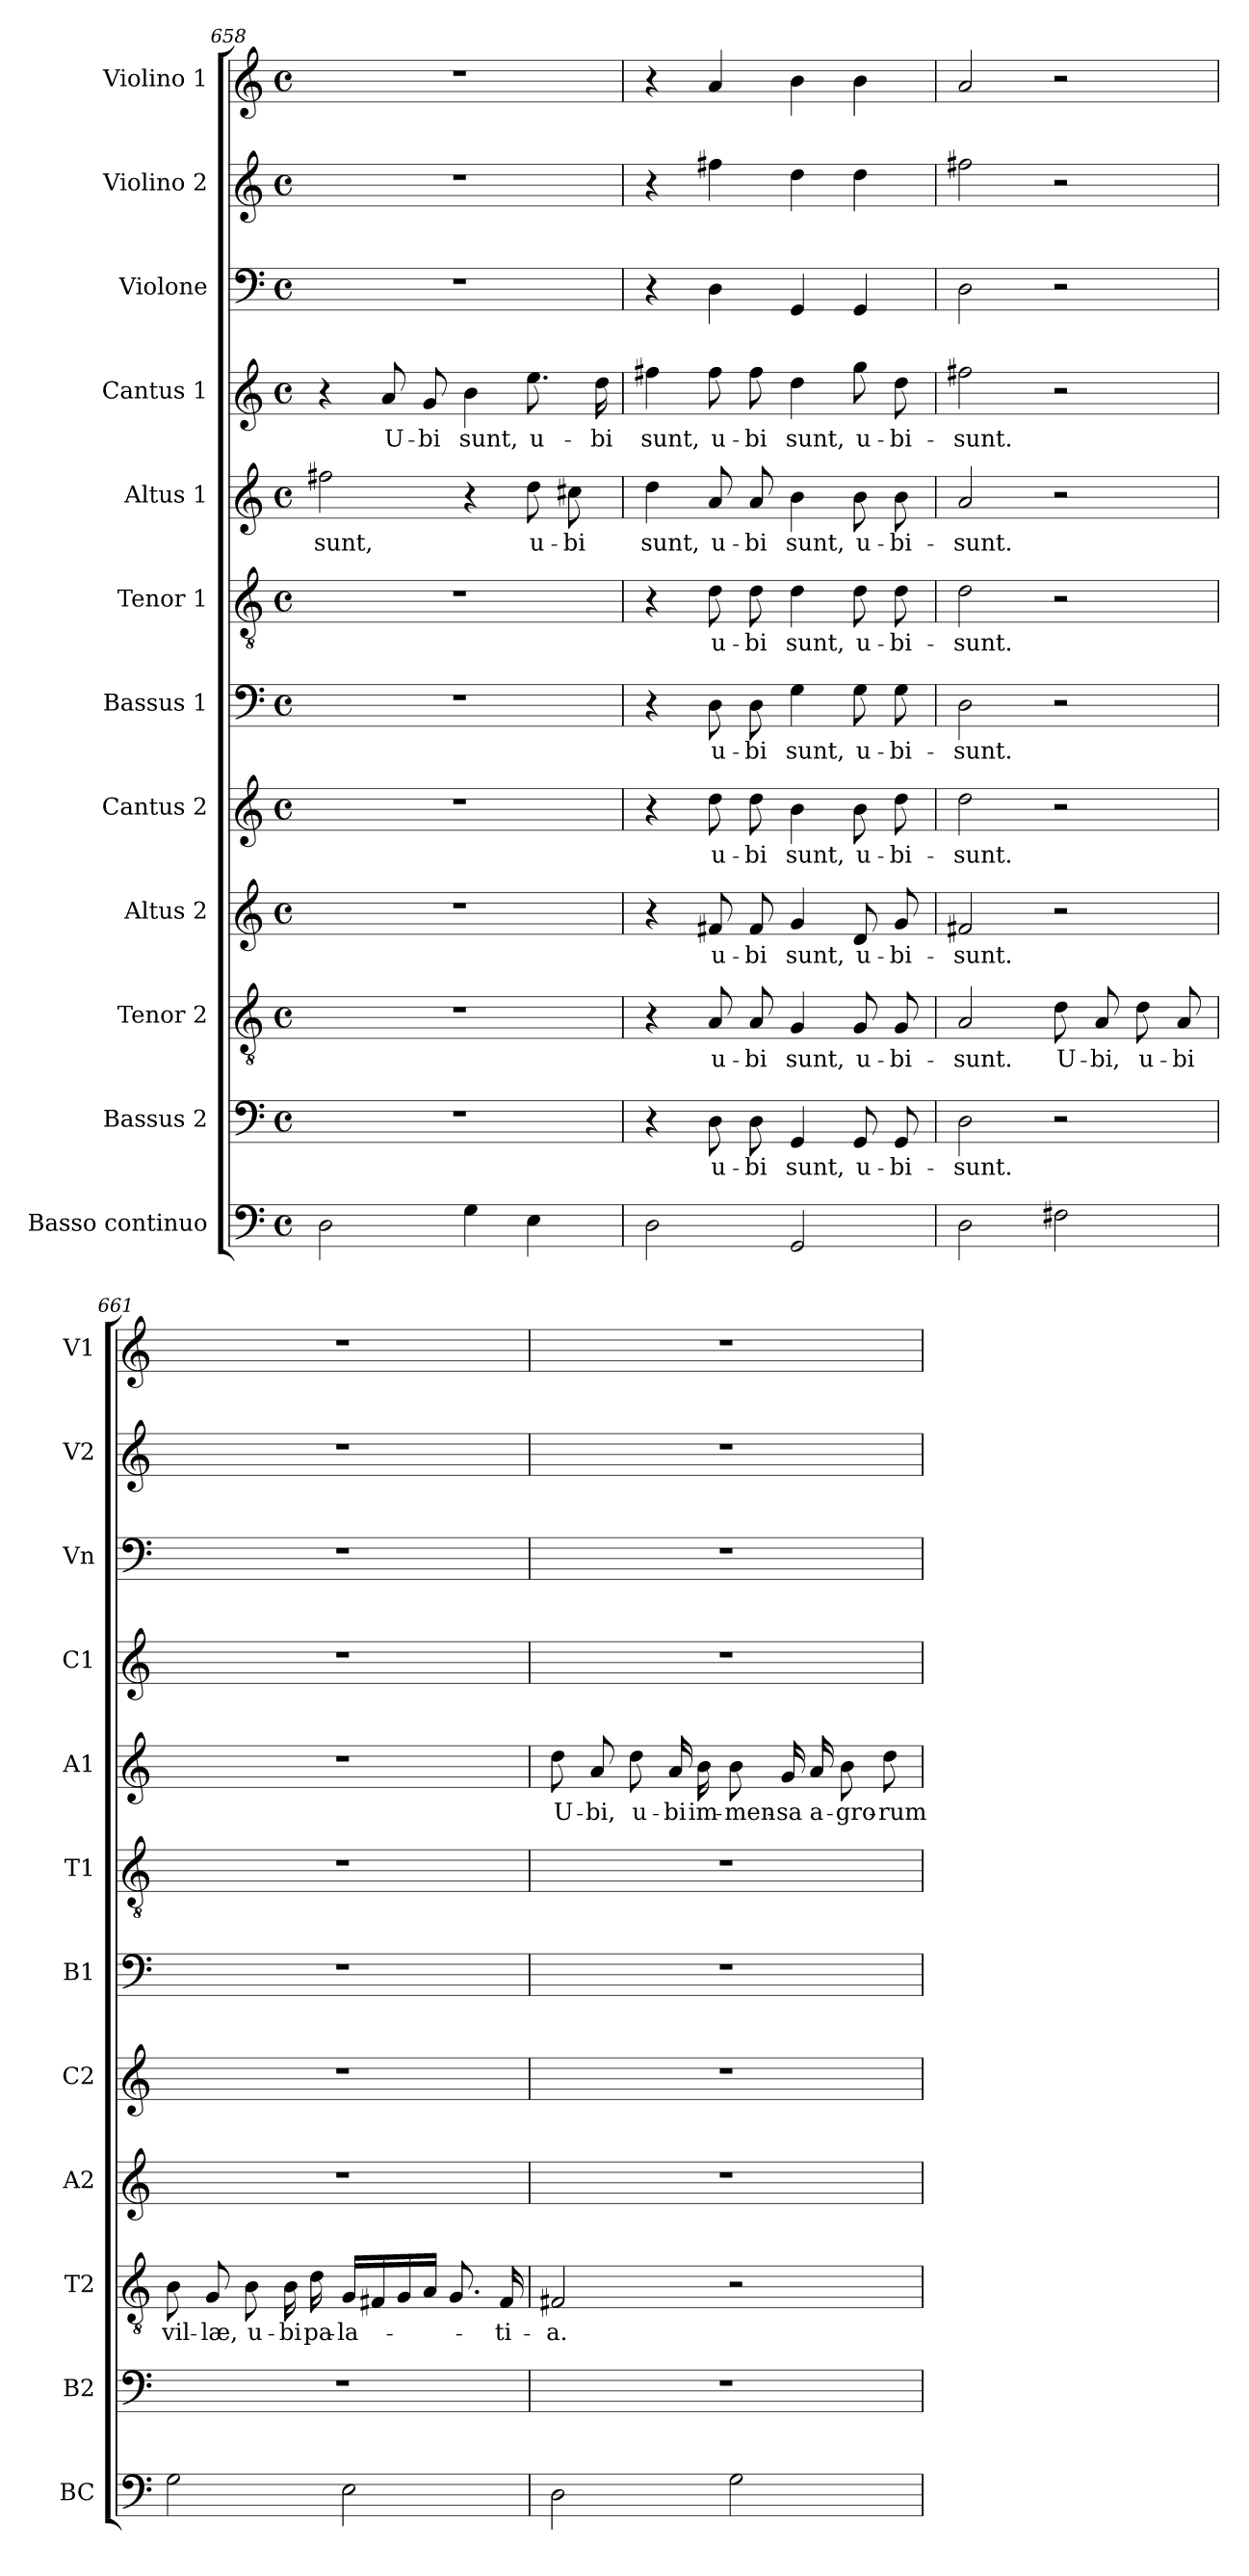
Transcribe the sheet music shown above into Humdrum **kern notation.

**kern	**kern	**text	**kern	**text	**kern	**text	**kern	**text	**kern	**text	**kern	**text	**kern	**text	**kern	**text	**kern	**kern	**kern
*part12	*part11	*part11	*part10	*part10	*part9	*part9	*part8	*part8	*part7	*part7	*part6	*part6	*part5	*part5	*part4	*part4	*part3	*part2	*part1
*staff12	*staff11	*staff11	*staff10	*staff10	*staff9	*staff9	*staff8	*staff8	*staff7	*staff7	*staff6	*staff6	*staff5	*staff5	*staff4	*staff4	*staff3	*staff2	*staff1
*I"Basso continuo	*I"Bassus 2	*	*I"Tenor 2	*	*I"Altus 2	*	*I"Cantus 2	*	*I"Bassus 1	*	*I"Tenor 1	*	*I"Altus 1	*	*I"Cantus 1	*	*I"Violone	*I"Violino 2	*I"Violino 1
*I'BC	*I'B2	*	*I'T2	*	*I'A2	*	*I'C2	*	*I'B1	*	*I'T1	*	*I'A1	*	*I'C1	*	*I'Vn	*I'V2	*I'V1
*clefF4	*clefF4	*	*clefGv2	*	*clefG2	*	*clefG2	*	*clefF4	*	*clefGv2	*	*clefG2	*	*clefG2	*	*clefF4	*clefG2	*clefG2
*ITrd7c12	*	*	*	*	*	*	*	*	*	*	*	*	*	*	*	*	*ITrd7c12	*	*
*k[]	*k[]	*	*k[]	*	*k[]	*	*k[]	*	*k[]	*	*k[]	*	*k[]	*	*k[]	*	*k[]	*k[]	*k[]
*C:	*C:	*	*C:	*	*C:	*	*C:	*	*C:	*	*C:	*	*C:	*	*C:	*	*C:	*C:	*C:
*M4/4	*M4/4	*	*M4/4	*	*M4/4	*	*M4/4	*	*M4/4	*	*M4/4	*	*M4/4	*	*M4/4	*	*M4/4	*M4/4	*M4/4
*met(c)	*met(c)	*	*met(c)	*	*met(c)	*	*met(c)	*	*met(c)	*	*met(c)	*	*met(c)	*	*met(c)	*	*met(c)	*met(c)	*met(c)
=658	=658	=658	=658	=658	=658	=658	=658	=658	=658	=658	=658	=658	=658	=658	=658	=658	=658	=658	=658
!	!	!	!	!	!	!	!	!	!	!	!	!	!	!LO:LY:b	!	!	!	!	!
2DD\	1r	.	1r	.	1r	.	1r	.	1r	.	1r	.	2ff#X\	sunt,	4r	.	1r	1r	1r
!	!	!	!	!	!	!	!	!	!	!	!	!	!	!	!	!LO:LY:b	!	!	!
.	.	.	.	.	.	.	.	.	.	.	.	.	.	.	8a/	U-	.	.	.
!	!	!	!	!	!	!	!	!	!	!	!	!	!	!	!	!LO:LY:b	!	!	!
.	.	.	.	.	.	.	.	.	.	.	.	.	.	.	8g/	-bi	.	.	.
!	!	!	!	!	!	!	!	!	!	!	!	!	!	!	!	!LO:LY:b	!	!	!
4GG\	.	.	.	.	.	.	.	.	.	.	.	.	4r	.	4b\	sunt,	.	.	.
!	!	!	!	!	!	!	!	!	!	!	!	!	!	!LO:LY:b	!	!LO:LY:b	!	!	!
4EE\	.	.	.	.	.	.	.	.	.	.	.	.	8dd\	u-	8.ee\	u-	.	.	.
!	!	!	!	!	!	!	!	!	!	!	!	!	!	!LO:LY:b	!	!	!	!	!
.	.	.	.	.	.	.	.	.	.	.	.	.	8cc#X\	-bi	.	.	.	.	.
!	!	!	!	!	!	!	!	!	!	!	!	!	!	!	!	!LO:LY:b	!	!	!
.	.	.	.	.	.	.	.	.	.	.	.	.	.	.	16dd\	-bi	.	.	.
=659	=659	=659	=659	=659	=659	=659	=659	=659	=659	=659	=659	=659	=659	=659	=659	=659	=659	=659	=659
!	!	!	!	!	!	!	!	!	!	!	!	!	!	!LO:LY:b	!	!LO:LY:b	!	!	!
2DD\	4r	.	4r	.	4r	.	4r	.	4r	.	4r	.	4dd\	sunt,	4ff#X\	sunt,	4r	4r	4r
!	!	!LO:LY:b	!	!LO:LY:b	!	!LO:LY:b	!	!LO:LY:b	!	!LO:LY:b	!	!LO:LY:b	!	!LO:LY:b	!	!LO:LY:b	!	!	!
.	8D\	u-	8A/	u-	8f#X/	u-	8dd\	u-	8D\	u-	8d\	u-	8a/	u-	8ff#\	u-	4DD\	4ff#X\	4a/
!	!	!LO:LY:b	!	!LO:LY:b	!	!LO:LY:b	!	!LO:LY:b	!	!LO:LY:b	!	!LO:LY:b	!	!LO:LY:b	!	!LO:LY:b	!	!	!
.	8D\	-bi	8A/	-bi	8f#/	-bi	8dd\	-bi	8D\	-bi	8d\	-bi	8a/	-bi	8ff#\	-bi	.	.	.
!	!	!LO:LY:b	!	!LO:LY:b	!	!LO:LY:b	!	!LO:LY:b	!	!LO:LY:b	!	!LO:LY:b	!	!LO:LY:b	!	!LO:LY:b	!	!	!
2GGG/	4GG/	sunt,	4G/	sunt,	4g/	sunt,	4b\	sunt,	4G\	sunt,	4d\	sunt,	4b\	sunt,	4dd\	sunt,	4GGG/	4dd\	4b\
!	!	!LO:LY:b	!	!LO:LY:b	!	!LO:LY:b	!	!LO:LY:b	!	!LO:LY:b	!	!LO:LY:b	!	!LO:LY:b	!	!LO:LY:b	!	!	!
.	8GG/	u-	8G/	u-	8d/	u-	8b\	u-	8G\	u-	8d\	u-	8b\	u-	8gg\	u-	4GGG/	4dd\	4b\
!	!	!LO:LY:b	!	!LO:LY:b	!	!LO:LY:b	!	!LO:LY:b	!	!LO:LY:b	!	!LO:LY:b	!	!LO:LY:b	!	!LO:LY:b	!	!	!
.	8GG/	-bi-	8G/	-bi-	8g/	-bi-	8dd\	-bi-	8G\	-bi-	8d\	-bi-	8b\	-bi-	8dd\	-bi-	.	.	.
!!LO:PB:g=z
=660	=660	=660	=660	=660	=660	=660	=660	=660	=660	=660	=660	=660	=660	=660	=660	=660	=660	=660	=660
!	!	!LO:LY:b	!	!LO:LY:b	!	!LO:LY:b	!	!LO:LY:b	!	!LO:LY:b	!	!LO:LY:b	!	!LO:LY:b	!	!LO:LY:b	!	!	!
2DD\	2D\	-sunt.	2A/	-sunt.	2f#X/	-sunt.	2dd\	-sunt.	2D\	-sunt.	2d\	-sunt.	2a/	-sunt.	2ff#X\	-sunt.	2DD\	2ff#X\	2a/
!	!	!	!	!LO:LY:b	!	!	!	!	!	!	!	!	!	!	!	!	!	!	!
2FF#X\	2r	.	8d\	U-	2r	.	2r	.	2r	.	2r	.	2r	.	2r	.	2r	2r	2r
!	!	!	!	!LO:LY:b	!	!	!	!	!	!	!	!	!	!	!	!	!	!	!
.	.	.	8A/	-bi,	.	.	.	.	.	.	.	.	.	.	.	.	.	.	.
!	!	!	!	!LO:LY:b	!	!	!	!	!	!	!	!	!	!	!	!	!	!	!
.	.	.	8d\	u-	.	.	.	.	.	.	.	.	.	.	.	.	.	.	.
!	!	!	!	!LO:LY:b	!	!	!	!	!	!	!	!	!	!	!	!	!	!	!
.	.	.	8A/	-bi	.	.	.	.	.	.	.	.	.	.	.	.	.	.	.
=661	=661	=661	=661	=661	=661	=661	=661	=661	=661	=661	=661	=661	=661	=661	=661	=661	=661	=661	=661
!	!	!	!	!LO:LY:b	!	!	!	!	!	!	!	!	!	!	!	!	!	!	!
2GG\	1r	.	8B\	vil-	1r	.	1r	.	1r	.	1r	.	1r	.	1r	.	1r	1r	1r
!	!	!	!	!LO:LY:b	!	!	!	!	!	!	!	!	!	!	!	!	!	!	!
.	.	.	8G/	-læ,	.	.	.	.	.	.	.	.	.	.	.	.	.	.	.
!	!	!	!	!LO:LY:b	!	!	!	!	!	!	!	!	!	!	!	!	!	!	!
.	.	.	8B\	u-	.	.	.	.	.	.	.	.	.	.	.	.	.	.	.
!	!	!	!	!LO:LY:b	!	!	!	!	!	!	!	!	!	!	!	!	!	!	!
.	.	.	16B\	-bi	.	.	.	.	.	.	.	.	.	.	.	.	.	.	.
!	!	!	!	!LO:LY:b	!	!	!	!	!	!	!	!	!	!	!	!	!	!	!
.	.	.	16d\	pa-	.	.	.	.	.	.	.	.	.	.	.	.	.	.	.
!	!	!	!	!LO:LY:b	!	!	!	!	!	!	!	!	!	!	!	!	!	!	!
2EE\	.	.	16G/LL	-la-	.	.	.	.	.	.	.	.	.	.	.	.	.	.	.
.	.	.	16F#X/	.	.	.	.	.	.	.	.	.	.	.	.	.	.	.	.
.	.	.	16G/	.	.	.	.	.	.	.	.	.	.	.	.	.	.	.	.
.	.	.	16A/JJ	.	.	.	.	.	.	.	.	.	.	.	.	.	.	.	.
.	.	.	8.G/	.	.	.	.	.	.	.	.	.	.	.	.	.	.	.	.
!	!	!	!	!LO:LY:b	!	!	!	!	!	!	!	!	!	!	!	!	!	!	!
.	.	.	16F#/	-ti-	.	.	.	.	.	.	.	.	.	.	.	.	.	.	.
=662	=662	=662	=662	=662	=662	=662	=662	=662	=662	=662	=662	=662	=662	=662	=662	=662	=662	=662	=662
!	!	!	!	!LO:LY:b	!	!	!	!	!	!	!	!	!	!LO:LY:b	!	!	!	!	!
2DD\	1r	.	2F#X/	-a.	1r	.	1r	.	1r	.	1r	.	8dd\	U-	1r	.	1r	1r	1r
!	!	!	!	!	!	!	!	!	!	!	!	!	!	!LO:LY:b	!	!	!	!	!
.	.	.	.	.	.	.	.	.	.	.	.	.	8a/	-bi,	.	.	.	.	.
!	!	!	!	!	!	!	!	!	!	!	!	!	!	!LO:LY:b	!	!	!	!	!
.	.	.	.	.	.	.	.	.	.	.	.	.	8dd\	u-	.	.	.	.	.
!	!	!	!	!	!	!	!	!	!	!	!	!	!	!LO:LY:b	!	!	!	!	!
.	.	.	.	.	.	.	.	.	.	.	.	.	16a/	-bi	.	.	.	.	.
!	!	!	!	!	!	!	!	!	!	!	!	!	!	!LO:LY:b	!	!	!	!	!
.	.	.	.	.	.	.	.	.	.	.	.	.	16b\	im-	.	.	.	.	.
!	!	!	!	!	!	!	!	!	!	!	!	!	!	!LO:LY:b	!	!	!	!	!
2GG\	.	.	2r	.	.	.	.	.	.	.	.	.	8b\	-men-	.	.	.	.	.
!	!	!	!	!	!	!	!	!	!	!	!	!	!	!LO:LY:b	!	!	!	!	!
.	.	.	.	.	.	.	.	.	.	.	.	.	16g/	-sa	.	.	.	.	.
!	!	!	!	!	!	!	!	!	!	!	!	!	!	!LO:LY:b	!	!	!	!	!
.	.	.	.	.	.	.	.	.	.	.	.	.	16a/	a-	.	.	.	.	.
!	!	!	!	!	!	!	!	!	!	!	!	!	!	!LO:LY:b	!	!	!	!	!
.	.	.	.	.	.	.	.	.	.	.	.	.	8b\	-gro-	.	.	.	.	.
!	!	!	!	!	!	!	!	!	!	!	!	!	!	!LO:LY:b	!	!	!	!	!
.	.	.	.	.	.	.	.	.	.	.	.	.	8dd\	-rum	.	.	.	.	.
=	=	=	=	=	=	=	=	=	=	=	=	=	=	=	=	=	=	=	=
*-	*-	*-	*-	*-	*-	*-	*-	*-	*-	*-	*-	*-	*-	*-	*-	*-	*-	*-	*-
